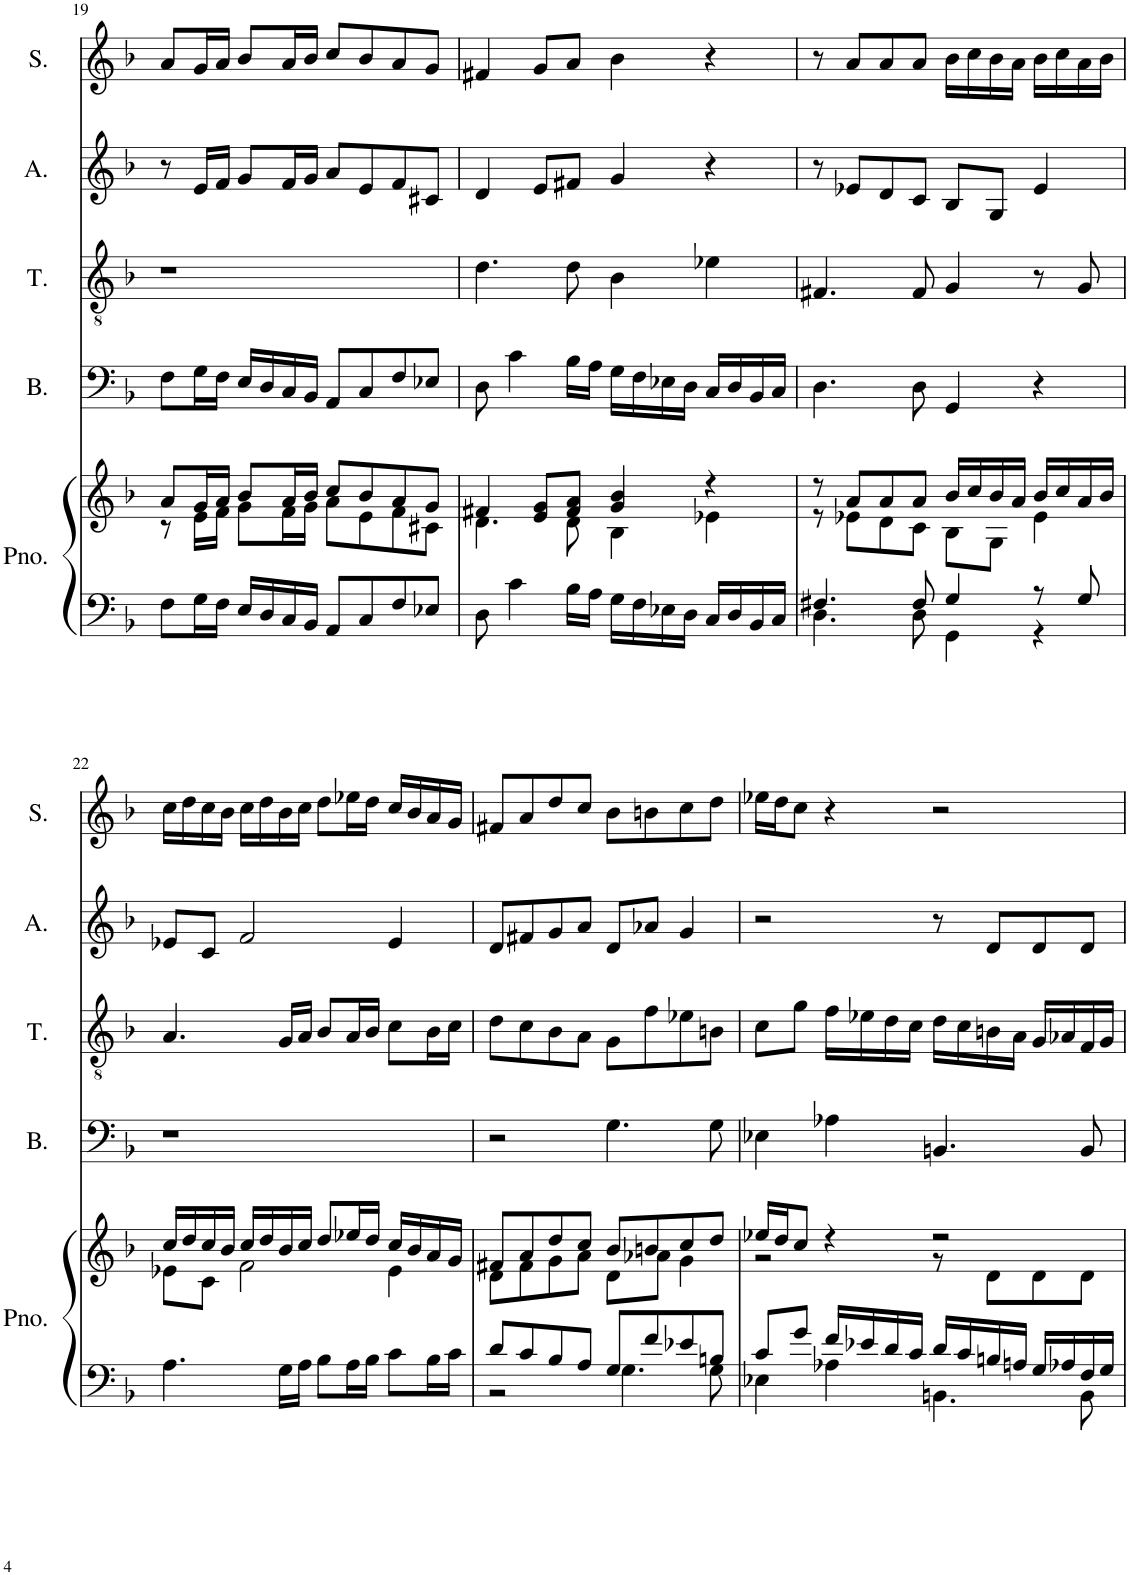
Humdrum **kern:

**kern	**kern	**kern	**kern	**kern	**kern
*part5	*part5	*part4	*part3	*part2	*part1
*staff6	*staff5	*staff4	*staff3	*staff2	*staff1
*I"Piano	*	*I"Bass	*I"Tenor	*I"Alto	*I"Soprano
*I'Pno.	*	*I'B.	*I'T.	*I'A.	*I'S.
!!LO:PB:g=z
*clefF4	*clefG2	*clefF4	*clefGv2	*clefG2	*clefG2
*k[b-]	*k[b-]	*k[b-]	*k[b-]	*k[b-]	*k[b-]
*M4/4	*M4/4	*M4/4	*M4/4	*M4/4	*M4/4
=19	=19	=19	=19	=19	=19
*	*^	*	*	*	*
8F\L	8a/L	8r	8F\L	1r	8r	8a/L
16G\L	16g/L	16e\LL	16G\L	.	16e/LL	16g/L
16F\JJ	16a/JJ	16f\JJ	16F\JJ	.	16f/JJ	16a/JJ
16E/LL	8b-/L	8g\L	16E/LL	.	8g/L	8b-/L
16D/	.	.	16D/	.	.	.
16C/	16a/L	16f\L	16C/	.	16f/L	16a/L
16BB-/JJ	16b-/JJ	16g\JJ	16BB-/JJ	.	16g/JJ	16b-/JJ
8AA/L	8cc/L	8a\L	8AA/L	.	8a/L	8cc/L
8C/	8b-/	8e\	8C/	.	8e/	8b-/
8F/	8a/	8f\	8F/	.	8f/	8a/
8E-X/J	8g/J	8c#X\J	8E-X/J	.	8c#X/J	8g/J
=20	=20	=20	=20	=20	=20	=20
8D\	4f#X/	4.d\	8D\	4.d\	4d/	4f#X/
4c\	.	.	4c\	.	.	.
.	8e/ 8g/L	.	.	.	8e/L	8g/L
16B-\LL	8f#/ 8a/J	8d\	16B-\LL	8d\	8f#X/J	8a/J
16A\JJ	.	.	16A\JJ	.	.	.
16G\LL	4g/ 4b-/	4B-\	16G\LL	4B-\	4g/	4b-\
16F\	.	.	16F\	.	.	.
16E-X\	.	.	16E-X\	.	.	.
16D\JJ	.	.	16D\JJ	.	.	.
16C/LL	4r	4e-X\	16C/LL	4e-X\	4r	4r
16D/	.	.	16D/	.	.	.
16BB-/	.	.	16BB-/	.	.	.
16C/JJ	.	.	16C/JJ	.	.	.
=21	=21	=21	=21	=21	=21	=21
*^	*	*	*	*	*	*
4.F#X/	4.D\	8r	8r	4.D\	4.F#X/	8r	8r
.	.	8a/L	8e-X\L	.	.	8e-X/L	8a/L
.	.	8a/	8d\	.	.	8d/	8a/
8F#/	8D\	8a/J	8c\J	8D\	8F#/	8c/J	8a/J
4G/	4GG\	16b-/LL	8B-\L	4GG/	4G/	8B-/L	16b-\LL
.	.	16cc/	.	.	.	.	16cc\
.	.	16b-/	8G\J	.	.	8G/J	16b-\
.	.	16a/JJ	.	.	.	.	16a\JJ
8r	4r	16b-/LL	4e-\	4r	8r	4e-/	16b-\LL
.	.	16cc/	.	.	.	.	16cc\
8G/	.	16a/	.	.	8G/	.	16a\
.	.	16b-/JJ	.	.	.	.	16b-\JJ
*v	*v	*	*	*	*	*	*
!!LO:LB:g=z
=22	=22	=22	=22	=22	=22	=22
4.A\	16cc/LL	8e-X\L	1r	4.A/	8e-X/L	16cc\LL
.	16dd/	.	.	.	.	16dd\
.	16cc/	8c\J	.	.	8c/J	16cc\
.	16b-/JJ	.	.	.	.	16b-\JJ
.	16cc/LL	2f\	.	.	2f/	16cc\LL
.	16dd/	.	.	.	.	16dd\
16G\LL	16b-/	.	.	16G/LL	.	16b-\
16A\JJ	16cc/JJ	.	.	16A/JJ	.	16cc\JJ
8B-\L	8dd/L	.	.	8B-/L	.	8dd\L
16A\L	16ee-X/L	.	.	16A/L	.	16ee-X\L
16B-\JJ	16dd/JJ	.	.	16B-/JJ	.	16dd\JJ
8c\L	16cc/LL	4e-\	.	8c\L	4e-/	16cc/LL
.	16b-/	.	.	.	.	16b-/
16B-\L	16a/	.	.	16B-\L	.	16a/
16c\JJ	16g/JJ	.	.	16c\JJ	.	16g/JJ
=23	=23	=23	=23	=23	=23	=23
*^	*	*	*	*	*	*
8d/L	2r	8f#X/L	8d\L	2r	8d\L	8d/L	8f#X/L
8c/	.	8a/	8f#\	.	8c\	8f#X/	8a/
8B-/	.	8dd/	8g\	.	8B-\	8g/	8dd/
8A/J	.	8cc/J	8a\J	.	8A\J	8a/J	8cc/J
8G/L	4.G\	8b-/L	8d\L	4.G\	8G\L	8d/L	8b-\L
8f/	.	8bn/	8a-X\J	.	8f\	8a-X/J	8bn\
8e-X/	.	8cc/	4g\	.	8e-X\	4g/	8cc\
8Bn/J	8G\	8dd/J	.	8G\	8Bn\J	.	8dd\J
=24	=24	=24	=24	=24	=24	=24	=24
8c/L	4E-X\	16ee-X/LL	2r	4E-X\	8c\L	2r	16ee-X\LL
.	.	16dd/J	.	.	.	.	16dd\J
8g/J	.	8cc/J	.	.	8g\J	.	8cc\J
16f/LL	4A-X\	4r	.	4A-X\	16f\LL	.	4r
16e-X/	.	.	.	.	16e-X\	.	.
16d/	.	.	.	.	16d\	.	.
16c/JJ	.	.	.	.	16c\JJ	.	.
16d/LL	4.BBn\	2r	8r	4.BBn/	16d\LL	8r	2r
16c/	.	.	.	.	16c\	.	.
16Bn/	.	.	8d\L	.	16Bn\	8d/L	.
16An/JJ	.	.	.	.	16A\JJ	.	.
16G/LL	.	.	8d\	.	16G/LL	8d/	.
16A-X/	.	.	.	.	16A-X/	.	.
16F/	8BB\	.	8d\J	8BB/	16F/	8d/J	.
16G/JJ	.	.	.	.	16G/JJ	.	.
*v	*v	*	*	*	*	*	*
*	*v	*v	*	*	*	*
=	=	=	=	=	=
*-	*-	*-	*-	*-	*-
